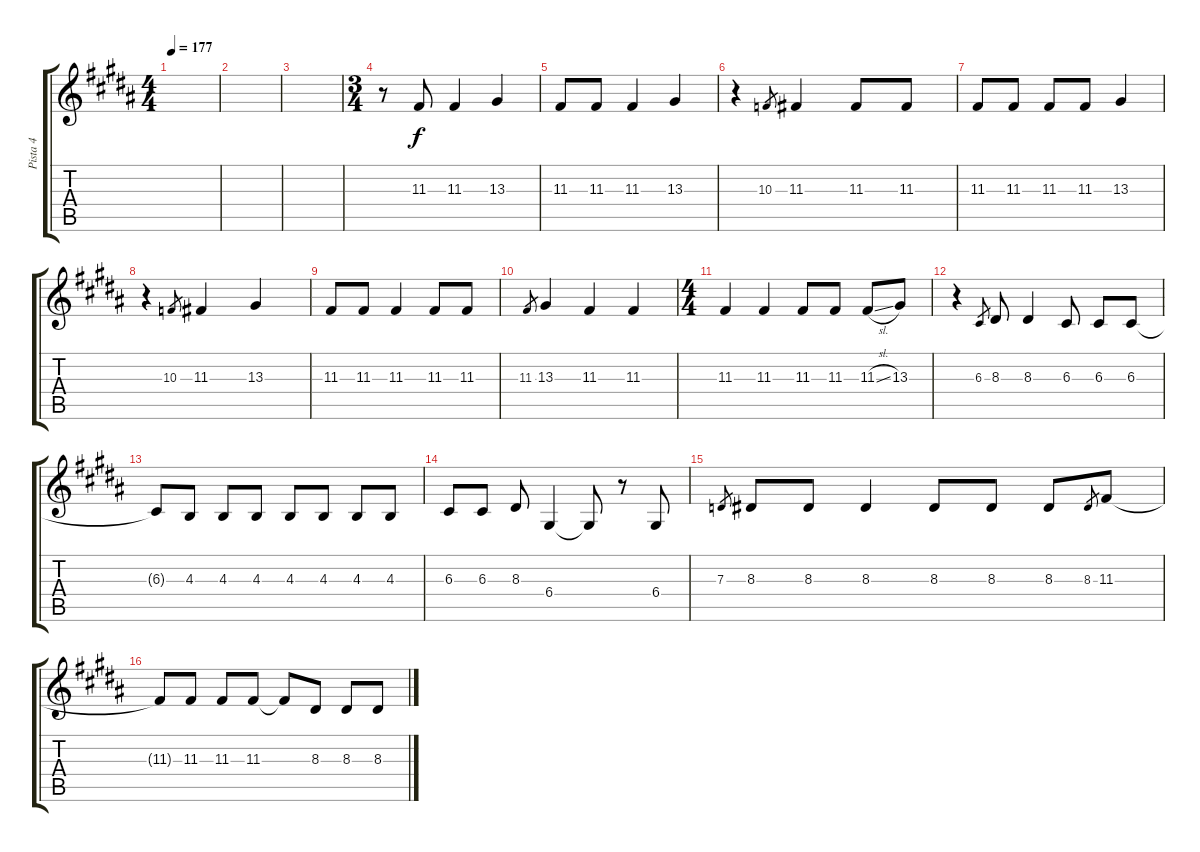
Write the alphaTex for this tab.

\track ("Pista 4" "Pista 4") {instrument lead2sawtooth}
\staff {score tabs}
\tuning (E4 B3 G3 D3 A2 E2) {hide}
\ts (4 4)
\tempo 177
\clef g2
\ks g#minor
|
|
|
\ts (3 4)
r.8 11.3.8 11.3.4 13.3.4 |
11.3.8 11.3.8 11.3.4 13.3.4 |
r.4 10.3.8{gr} 11.3.4 11.3.8 11.3.8 |
11.3.8 11.3.8 11.3.8 11.3.8 13.3.4 |
r.4 10.3.8{gr} 11.3.4 13.3.4 |
11.3.8 11.3.8 11.3.4 11.3.8 11.3.8 |
11.3.8{gr} 13.3.4 11.3.4 11.3.4 |
\ts (4 4)
11.3.4 11.3.4 11.3.8 11.3.8 11.3{sl}.8 13.3.8 |
r.4 6.3.8{gr} 8.3.8 8.3.4 6.3.8 6.3.8 6.3.8 |
6.3{t}.8 4.3.8 4.3.8 4.3.8 4.3.8 4.3.8 4.3.8 4.3.8 |
6.3.8 6.3.8 8.3.8 6.4.4 6.4{t}.8 r.8 6.4.8 |
7.3.8{gr} 8.3.8 8.3.8 8.3.4 8.3.8 8.3.8 8.3.8 8.3.8{gr} 11.3.8 |
11.3{t}.8 11.3.8 11.3.8 11.3.8 11.3{t}.8 8.3.8 8.3.8 8.3.8
